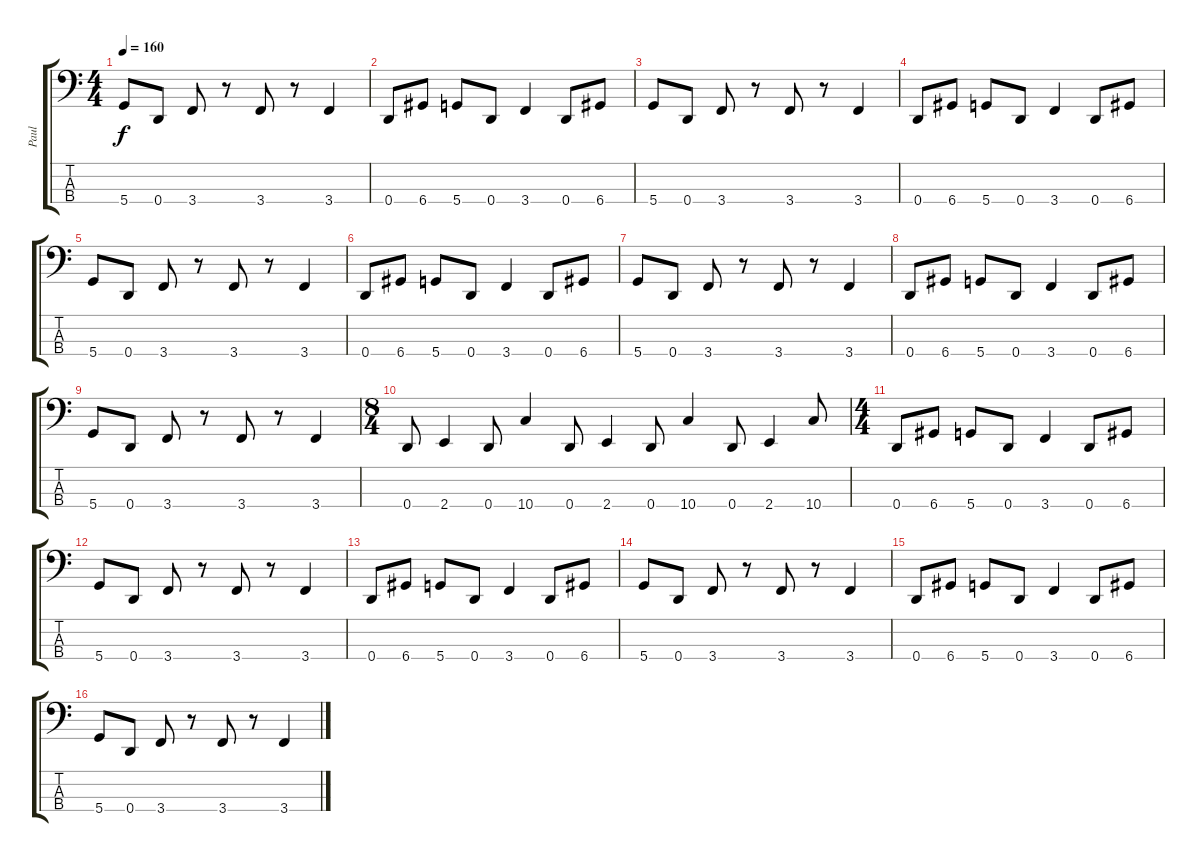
\track ("Paul" "Paul") {instrument electricbassfinger}
\staff {score tabs}
\tuning (G2 D2 A1 D1) {hide}
\ts (4 4)
\tempo 160
\clef f4
\ks c
5.4.8{dy f} 0.4.8 3.4.8 r.8 3.4.8 r.8 3.4.4 |
0.4.8 6.4.8 5.4.8 0.4.8 3.4.4 0.4.8 6.4.8 |
5.4.8 0.4.8 3.4.8 r.8 3.4.8 r.8 3.4.4 |
0.4.8 6.4.8 5.4.8 0.4.8 3.4.4 0.4.8 6.4.8 |
5.4.8 0.4.8 3.4.8 r.8 3.4.8 r.8 3.4.4 |
0.4.8 6.4.8 5.4.8 0.4.8 3.4.4 0.4.8 6.4.8 |
5.4.8 0.4.8 3.4.8 r.8 3.4.8 r.8 3.4.4 |
0.4.8 6.4.8 5.4.8 0.4.8 3.4.4 0.4.8 6.4.8 |
5.4.8 0.4.8 3.4.8 r.8 3.4.8 r.8 3.4.4 |
\ts (8 4)
0.4.8 2.4.4 0.4.8 10.4.4 0.4.8 2.4.4 0.4.8 10.4.4 0.4.8 2.4.4 10.4.8 |
\ts (4 4)
0.4.8 6.4.8 5.4.8 0.4.8 3.4.4 0.4.8 6.4.8 |
5.4.8 0.4.8 3.4.8 r.8 3.4.8 r.8 3.4.4 |
0.4.8 6.4.8 5.4.8 0.4.8 3.4.4 0.4.8 6.4.8 |
5.4.8 0.4.8 3.4.8 r.8 3.4.8 r.8 3.4.4 |
0.4.8 6.4.8 5.4.8 0.4.8 3.4.4 0.4.8 6.4.8 |
5.4.8 0.4.8 3.4.8 r.8 3.4.8 r.8 3.4.4
